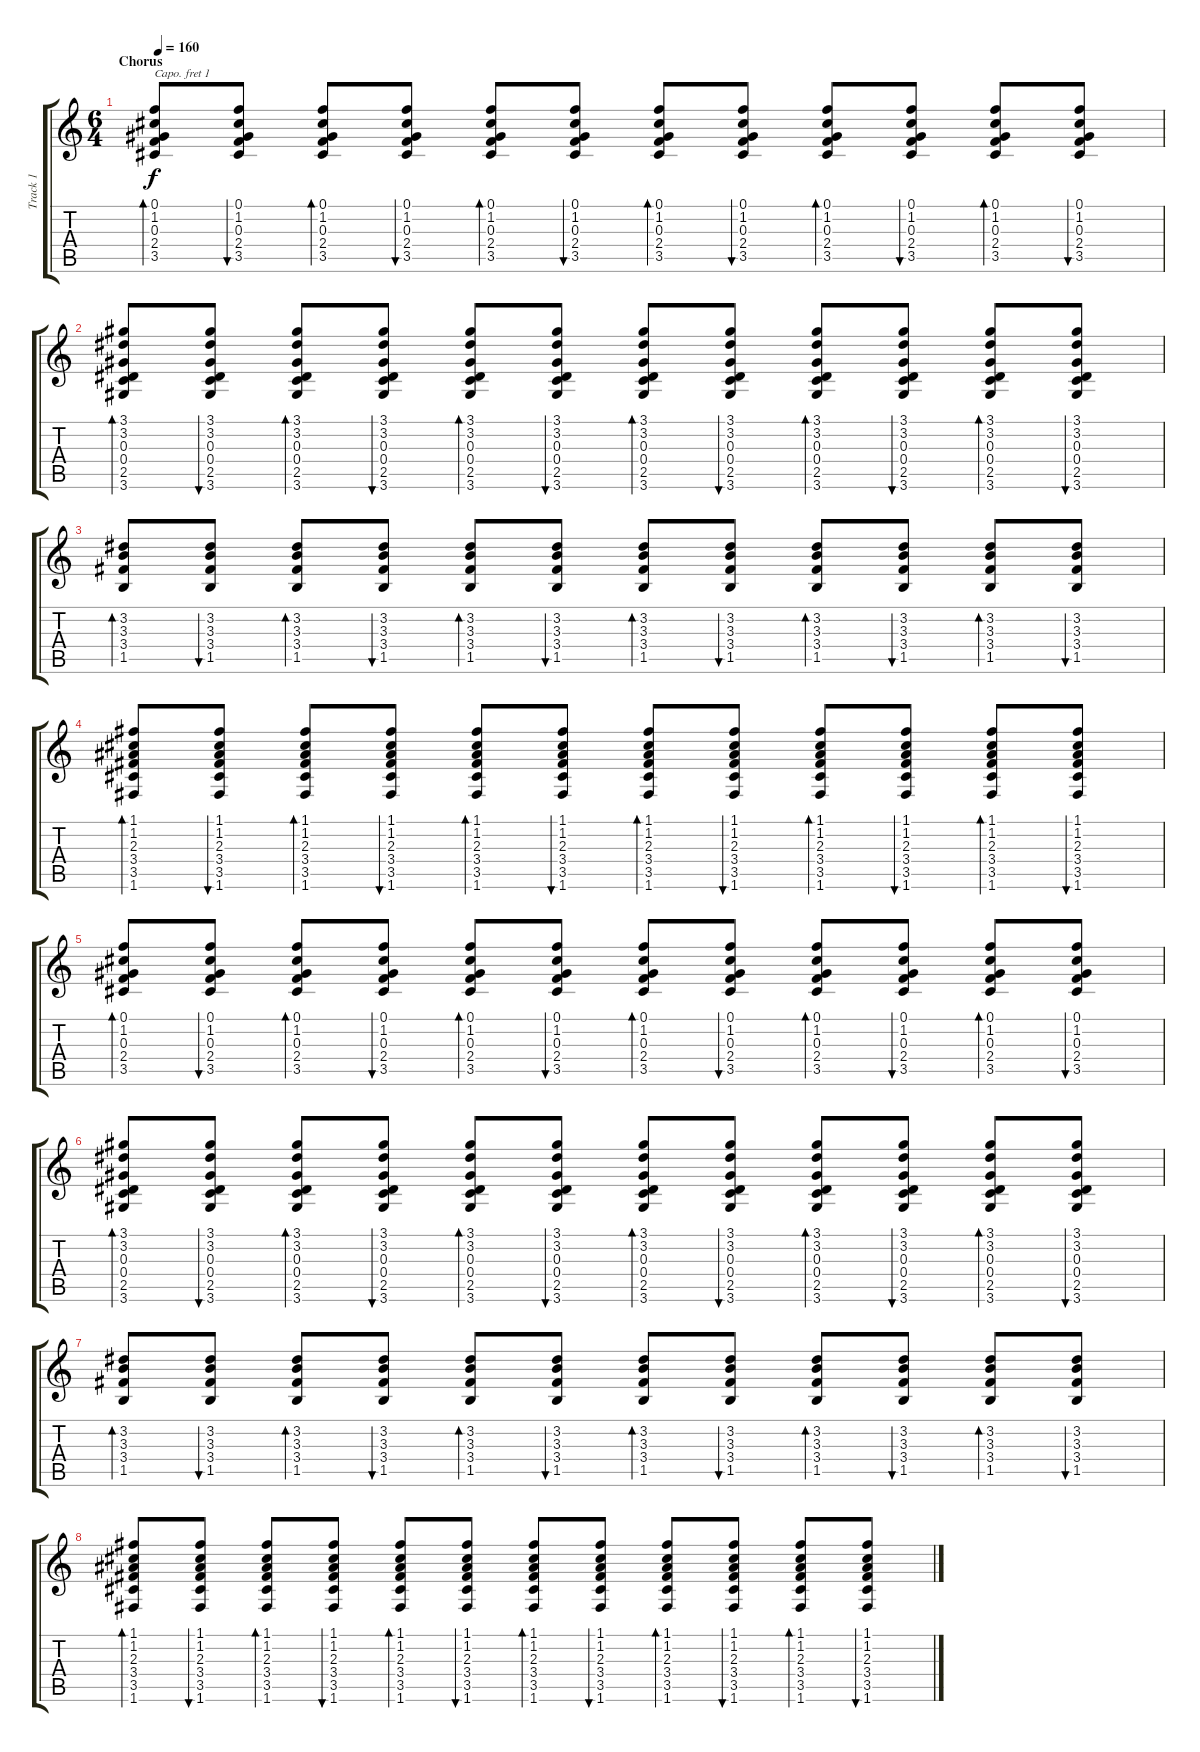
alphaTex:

\track ("Track 1" "Track 1") {instrument acousticguitarsteel}
\staff {score tabs}
\capo 1
\tuning (E4 B3 G3 D3 A2 E2) {hide}
\ts (6 4)
\section ("" "Chorus")
\tempo 160
\clef g2
\ks c
(0.1 1.2 0.3 2.4 3.5).8{bd 60 dy f} (0.1 1.2 0.3 2.4 3.5).8{bu 60} (0.1 1.2 0.3 2.4 3.5).8{bd 60} (0.1 1.2 0.3 2.4 3.5).8{bu 60} (0.1 1.2 0.3 2.4 3.5).8{bd 60} (0.1 1.2 0.3 2.4 3.5).8{bu 60} (0.1 1.2 0.3 2.4 3.5).8{bd 60} (0.1 1.2 0.3 2.4 3.5).8{bu 60} (0.1 1.2 0.3 2.4 3.5).8{bd 60} (0.1 1.2 0.3 2.4 3.5).8{bu 60} (0.1 1.2 0.3 2.4 3.5).8{bd 60} (0.1 1.2 0.3 2.4 3.5).8{bu 60} |
(3.1 3.2 0.3 0.4 2.5 3.6).8{bd 60} (3.1 3.2 0.3 0.4 2.5 3.6).8{bu 60} (3.1 3.2 0.3 0.4 2.5 3.6).8{bd 60} (3.1 3.2 0.3 0.4 2.5 3.6).8{bu 60} (3.1 3.2 0.3 0.4 2.5 3.6).8{bd 60} (3.1 3.2 0.3 0.4 2.5 3.6).8{bu 60} (3.1 3.2 0.3 0.4 2.5 3.6).8{bd 60} (3.1 3.2 0.3 0.4 2.5 3.6).8{bu 60} (3.1 3.2 0.3 0.4 2.5 3.6).8{bd 60} (3.1 3.2 0.3 0.4 2.5 3.6).8{bu 60} (3.1 3.2 0.3 0.4 2.5 3.6).8{bd 60} (3.1 3.2 0.3 0.4 2.5 3.6).8{bu 60} |
(3.2 3.3 3.4 1.5).8{bd 60} (3.2 3.3 3.4 1.5).8{bu 60} (3.2 3.3 3.4 1.5).8{bd 60} (3.2 3.3 3.4 1.5).8{bu 60} (3.2 3.3 3.4 1.5).8{bd 60} (3.2 3.3 3.4 1.5).8{bu 60} (3.2 3.3 3.4 1.5).8{bd 60} (3.2 3.3 3.4 1.5).8{bu 60} (3.2 3.3 3.4 1.5).8{bd 60} (3.2 3.3 3.4 1.5).8{bu 60} (3.2 3.3 3.4 1.5).8{bd 60} (3.2 3.3 3.4 1.5).8{bu 60} |
(1.1 1.2 2.3 3.4 3.5 1.6).8{bd 60} (1.1 1.2 2.3 3.4 3.5 1.6).8{bu 60} (1.1 1.2 2.3 3.4 3.5 1.6).8{bd 60} (1.1 1.2 2.3 3.4 3.5 1.6).8{bu 60} (1.1 1.2 2.3 3.4 3.5 1.6).8{bd 60} (1.1 1.2 2.3 3.4 3.5 1.6).8{bu 60} (1.1 1.2 2.3 3.4 3.5 1.6).8{bd 60} (1.1 1.2 2.3 3.4 3.5 1.6).8{bu 60} (1.1 1.2 2.3 3.4 3.5 1.6).8{bd 60} (1.1 1.2 2.3 3.4 3.5 1.6).8{bu 60} (1.1 1.2 2.3 3.4 3.5 1.6).8{bd 60} (1.1 1.2 2.3 3.4 3.5 1.6).8{bu 60} |
(0.1 1.2 0.3 2.4 3.5).8{bd 60} (0.1 1.2 0.3 2.4 3.5).8{bu 60} (0.1 1.2 0.3 2.4 3.5).8{bd 60} (0.1 1.2 0.3 2.4 3.5).8{bu 60} (0.1 1.2 0.3 2.4 3.5).8{bd 60} (0.1 1.2 0.3 2.4 3.5).8{bu 60} (0.1 1.2 0.3 2.4 3.5).8{bd 60} (0.1 1.2 0.3 2.4 3.5).8{bu 60} (0.1 1.2 0.3 2.4 3.5).8{bd 60} (0.1 1.2 0.3 2.4 3.5).8{bu 60} (0.1 1.2 0.3 2.4 3.5).8{bd 60} (0.1 1.2 0.3 2.4 3.5).8{bu 60} |
(3.1 3.2 0.3 0.4 2.5 3.6).8{bd 60} (3.1 3.2 0.3 0.4 2.5 3.6).8{bu 60} (3.1 3.2 0.3 0.4 2.5 3.6).8{bd 60} (3.1 3.2 0.3 0.4 2.5 3.6).8{bu 60} (3.1 3.2 0.3 0.4 2.5 3.6).8{bd 60} (3.1 3.2 0.3 0.4 2.5 3.6).8{bu 60} (3.1 3.2 0.3 0.4 2.5 3.6).8{bd 60} (3.1 3.2 0.3 0.4 2.5 3.6).8{bu 60} (3.1 3.2 0.3 0.4 2.5 3.6).8{bd 60} (3.1 3.2 0.3 0.4 2.5 3.6).8{bu 60} (3.1 3.2 0.3 0.4 2.5 3.6).8{bd 60} (3.1 3.2 0.3 0.4 2.5 3.6).8{bu 60} |
(3.2 3.3 3.4 1.5).8{bd 60} (3.2 3.3 3.4 1.5).8{bu 60} (3.2 3.3 3.4 1.5).8{bd 60} (3.2 3.3 3.4 1.5).8{bu 60} (3.2 3.3 3.4 1.5).8{bd 60} (3.2 3.3 3.4 1.5).8{bu 60} (3.2 3.3 3.4 1.5).8{bd 60} (3.2 3.3 3.4 1.5).8{bu 60} (3.2 3.3 3.4 1.5).8{bd 60} (3.2 3.3 3.4 1.5).8{bu 60} (3.2 3.3 3.4 1.5).8{bd 60} (3.2 3.3 3.4 1.5).8{bu 60} |
(1.1 1.2 2.3 3.4 3.5 1.6).8{bd 60} (1.1 1.2 2.3 3.4 3.5 1.6).8{bu 60} (1.1 1.2 2.3 3.4 3.5 1.6).8{bd 60} (1.1 1.2 2.3 3.4 3.5 1.6).8{bu 60} (1.1 1.2 2.3 3.4 3.5 1.6).8{bd 60} (1.1 1.2 2.3 3.4 3.5 1.6).8{bu 60} (1.1 1.2 2.3 3.4 3.5 1.6).8{bd 60} (1.1 1.2 2.3 3.4 3.5 1.6).8{bu 60} (1.1 1.2 2.3 3.4 3.5 1.6).8{bd 60} (1.1 1.2 2.3 3.4 3.5 1.6).8{bu 60} (1.1 1.2 2.3 3.4 3.5 1.6).8{bd 60} (1.1 1.2 2.3 3.4 3.5 1.6).8{bu 60}
